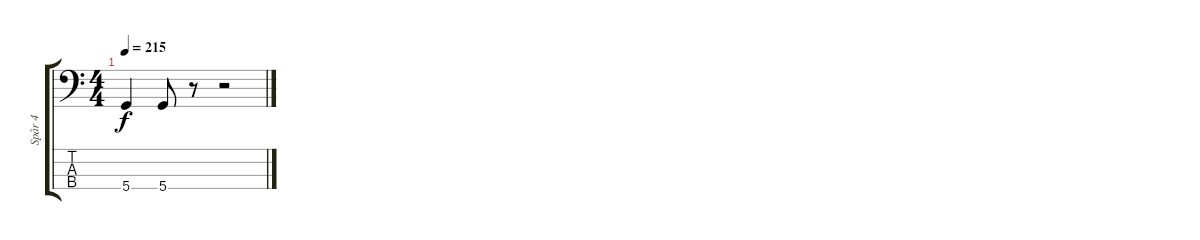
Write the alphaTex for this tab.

\track ("Spår 4" "Spår 4") {instrument electricbassfinger}
\staff {score tabs}
\tuning (G2 D2 A1 D1) {hide}
\ts (4 4)
\tempo 215
\clef f4
\ks c
5.4{t}.4{dy f} 5.4.8 r.8 r.2
